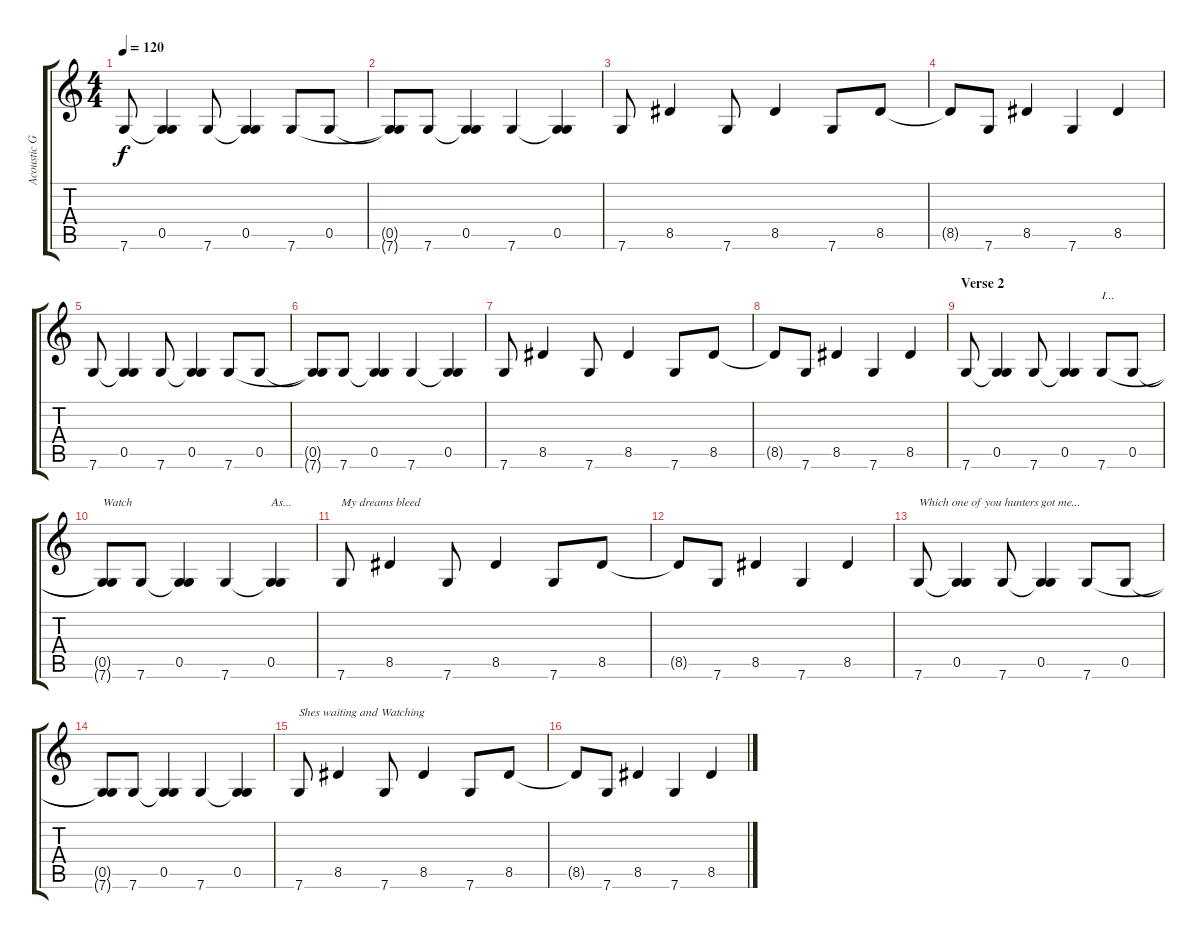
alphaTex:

\track ("Acoustic Guitar" "Acoustic G") {instrument acousticguitarnylon}
\staff {score tabs}
\tuning (D4 A3 F3 C3 G2 C2) {hide}
\ts (4 4)
\tempo 120
\clef g2
\ks c
7.6.8{dy f} (0.5 7.6{t}).4 7.6.8 (0.5 7.6{t}).4 7.6.8 0.5.8 |
(0.5{t} 7.6{t}).8 7.6.8 (0.5 7.6{t}).4 7.6.4 (0.5 7.6{t}).4 |
7.6.8 8.5.4 7.6.8 8.5.4 7.6.8 8.5.8 |
8.5{t}.8 7.6.8 8.5.4 7.6.4 8.5.4 |
7.6.8 (0.5 7.6{t}).4 7.6.8 (0.5 7.6{t}).4 7.6.8 0.5.8 |
(0.5{t} 7.6{t}).8 7.6.8 (0.5 7.6{t}).4 7.6.4 (0.5 7.6{t}).4 |
7.6.8 8.5.4 7.6.8 8.5.4 7.6.8 8.5.8 |
8.5{t}.8 7.6.8 8.5.4 7.6.4 8.5.4 |
\section ("" "Verse 2")
7.6.8 (0.5 7.6{t}).4 7.6.8 (0.5 7.6{t}).4 7.6.8{txt "I..."} 0.5.8 |
(0.5{t} 7.6{t}).8{txt "Watch"} 7.6.8 (0.5 7.6{t}).4 7.6.4 (0.5 7.6{t}).4{txt "As..."} |
7.6.8{txt "My dreams bleed"} 8.5.4 7.6.8 8.5.4 7.6.8 8.5.8 |
8.5{t}.8 7.6.8 8.5.4 7.6.4 8.5.4 |
7.6.8{txt "Which one of you hunters got me..."} (0.5 7.6{t}).4 7.6.8 (0.5 7.6{t}).4 7.6.8 0.5.8 |
(0.5{t} 7.6{t}).8 7.6.8 (0.5 7.6{t}).4 7.6.4 (0.5 7.6{t}).4 |
7.6.8{txt "Shes waiting and Watching"} 8.5.4 7.6.8 8.5.4 7.6.8 8.5.8 |
8.5{t}.8 7.6.8 8.5.4 7.6.4 8.5.4
